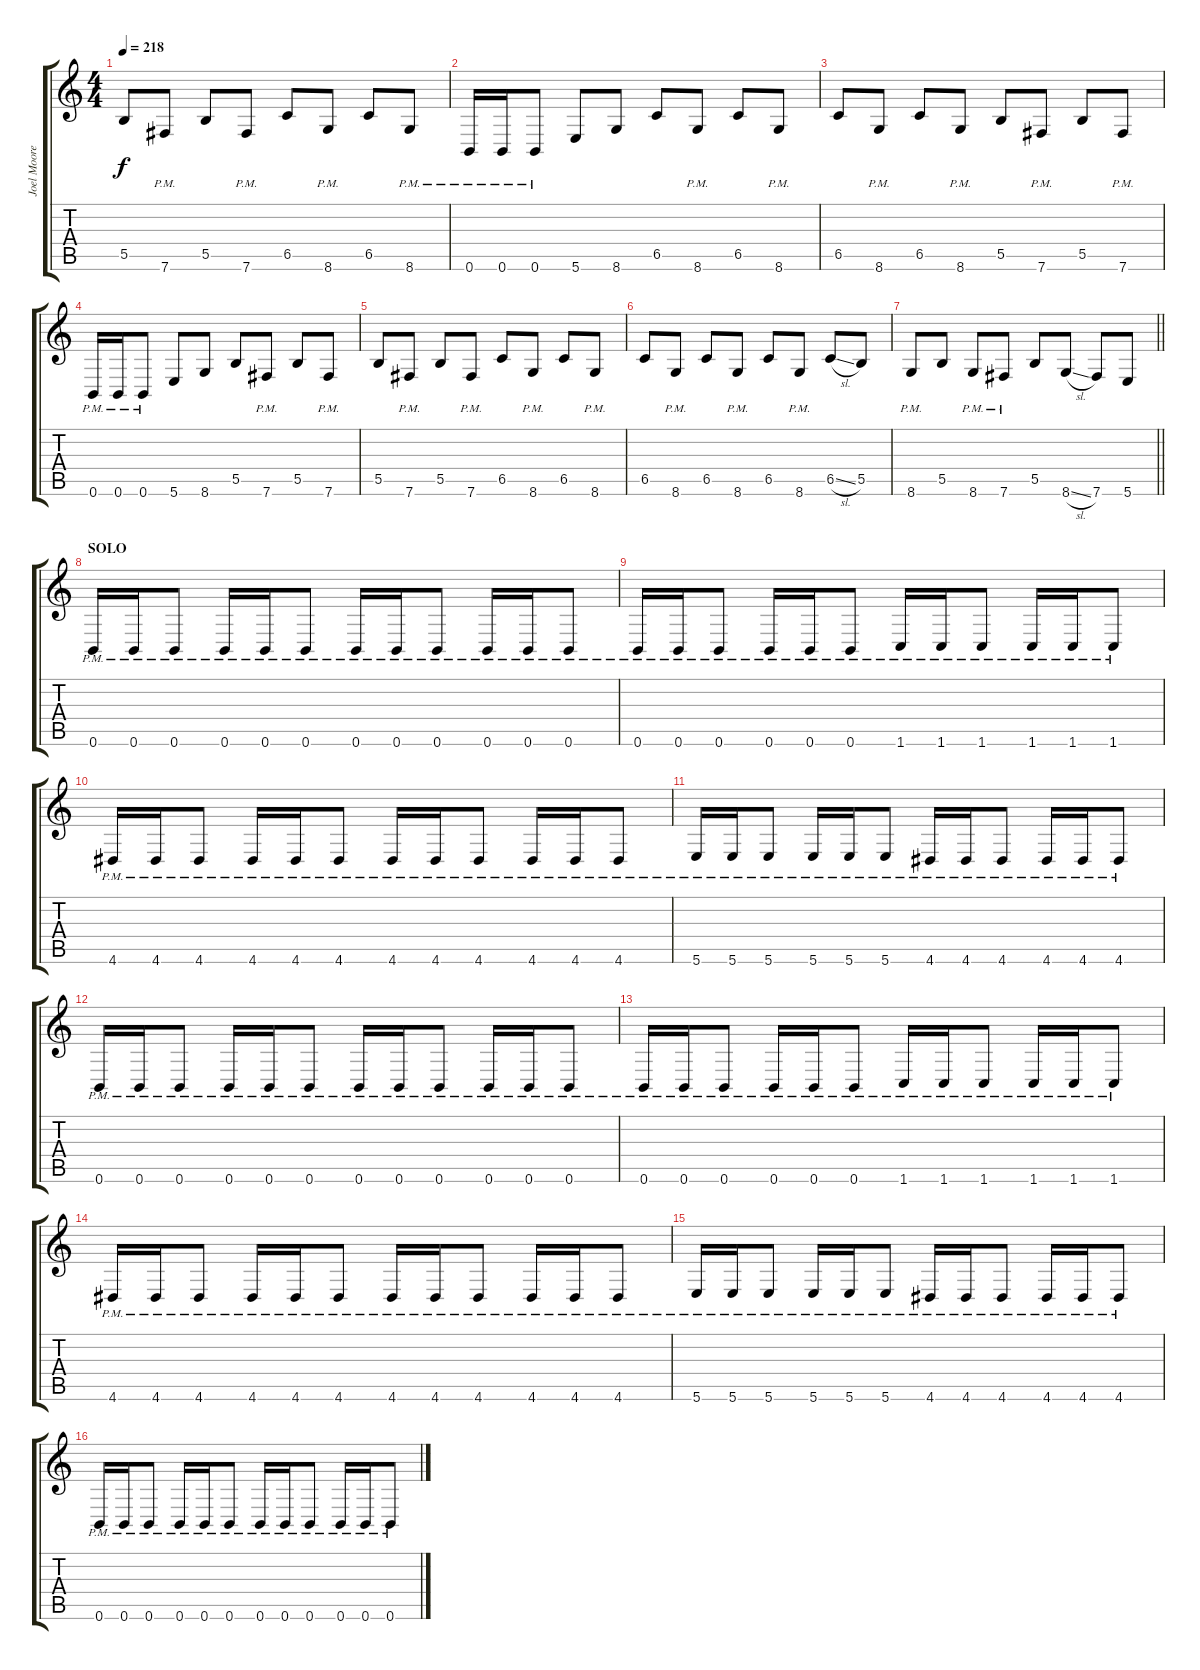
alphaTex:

\track ("Joel Moore (Rhythm)" "Joel Moore") {instrument overdrivenguitar}
\staff {score tabs}
\tuning (Db4 Ab3 E3 B2 Gb2 B1) {hide}
\ts (4 4)
\tempo 218
\clef g2
\ks c
5.5.8{dy f} 7.6{pm}.8 5.5.8 7.6{pm}.8 6.5.8 8.6{pm}.8 6.5.8 8.6{pm}.8 |
0.6{pm}.16 0.6{pm}.16 0.6{pm}.8 5.6.8 8.6.8 6.5.8 8.6{pm}.8 6.5.8 8.6{pm}.8 |
6.5.8 8.6{pm}.8 6.5.8 8.6{pm}.8 5.5.8 7.6{pm}.8 5.5.8 7.6{pm}.8 |
0.6{pm}.16 0.6{pm}.16 0.6{pm}.8 5.6.8 8.6.8 5.5.8 7.6{pm}.8 5.5.8 7.6{pm}.8 |
5.5.8 7.6{pm}.8 5.5.8 7.6{pm}.8 6.5.8 8.6{pm}.8 6.5.8 8.6{pm}.8 |
6.5.8 8.6{pm}.8 6.5.8 8.6{pm}.8 6.5.8 8.6{pm}.8 6.5{sl}.8 5.5.8 |
\barLineRight lightlight
8.6{pm}.8 5.5.8 8.6{pm}.8 7.6{pm}.8 5.5.8 8.6{sl}.8 7.6.8 5.6.8 |
\section ("" "SOLO")
0.6{pm}.16 0.6{pm}.16 0.6{pm}.8 0.6{pm}.16 0.6{pm}.16 0.6{pm}.8 0.6{pm}.16 0.6{pm}.16 0.6{pm}.8 0.6{pm}.16 0.6{pm}.16 0.6{pm}.8 |
0.6{pm}.16 0.6{pm}.16 0.6{pm}.8 0.6{pm}.16 0.6{pm}.16 0.6{pm}.8 1.6{pm}.16 1.6{pm}.16 1.6{pm}.8 1.6{pm}.16 1.6{pm}.16 1.6{pm}.8 |
4.6{pm}.16 4.6{pm}.16 4.6{pm}.8 4.6{pm}.16 4.6{pm}.16 4.6{pm}.8 4.6{pm}.16 4.6{pm}.16 4.6{pm}.8 4.6{pm}.16 4.6{pm}.16 4.6{pm}.8 |
5.6{pm}.16 5.6{pm}.16 5.6{pm}.8 5.6{pm}.16 5.6{pm}.16 5.6{pm}.8 4.6{pm}.16 4.6{pm}.16 4.6{pm}.8 4.6{pm}.16 4.6{pm}.16 4.6{pm}.8 |
0.6{pm}.16 0.6{pm}.16 0.6{pm}.8 0.6{pm}.16 0.6{pm}.16 0.6{pm}.8 0.6{pm}.16 0.6{pm}.16 0.6{pm}.8 0.6{pm}.16 0.6{pm}.16 0.6{pm}.8 |
0.6{pm}.16 0.6{pm}.16 0.6{pm}.8 0.6{pm}.16 0.6{pm}.16 0.6{pm}.8 1.6{pm}.16 1.6{pm}.16 1.6{pm}.8 1.6{pm}.16 1.6{pm}.16 1.6{pm}.8 |
4.6{pm}.16 4.6{pm}.16 4.6{pm}.8 4.6{pm}.16 4.6{pm}.16 4.6{pm}.8 4.6{pm}.16 4.6{pm}.16 4.6{pm}.8 4.6{pm}.16 4.6{pm}.16 4.6{pm}.8 |
5.6{pm}.16 5.6{pm}.16 5.6{pm}.8 5.6{pm}.16 5.6{pm}.16 5.6{pm}.8 4.6{pm}.16 4.6{pm}.16 4.6{pm}.8 4.6{pm}.16 4.6{pm}.16 4.6{pm}.8 |
0.6{pm}.16 0.6{pm}.16 0.6{pm}.8 0.6{pm}.16 0.6{pm}.16 0.6{pm}.8 0.6{pm}.16 0.6{pm}.16 0.6{pm}.8 0.6{pm}.16 0.6{pm}.16 0.6{pm}.8
